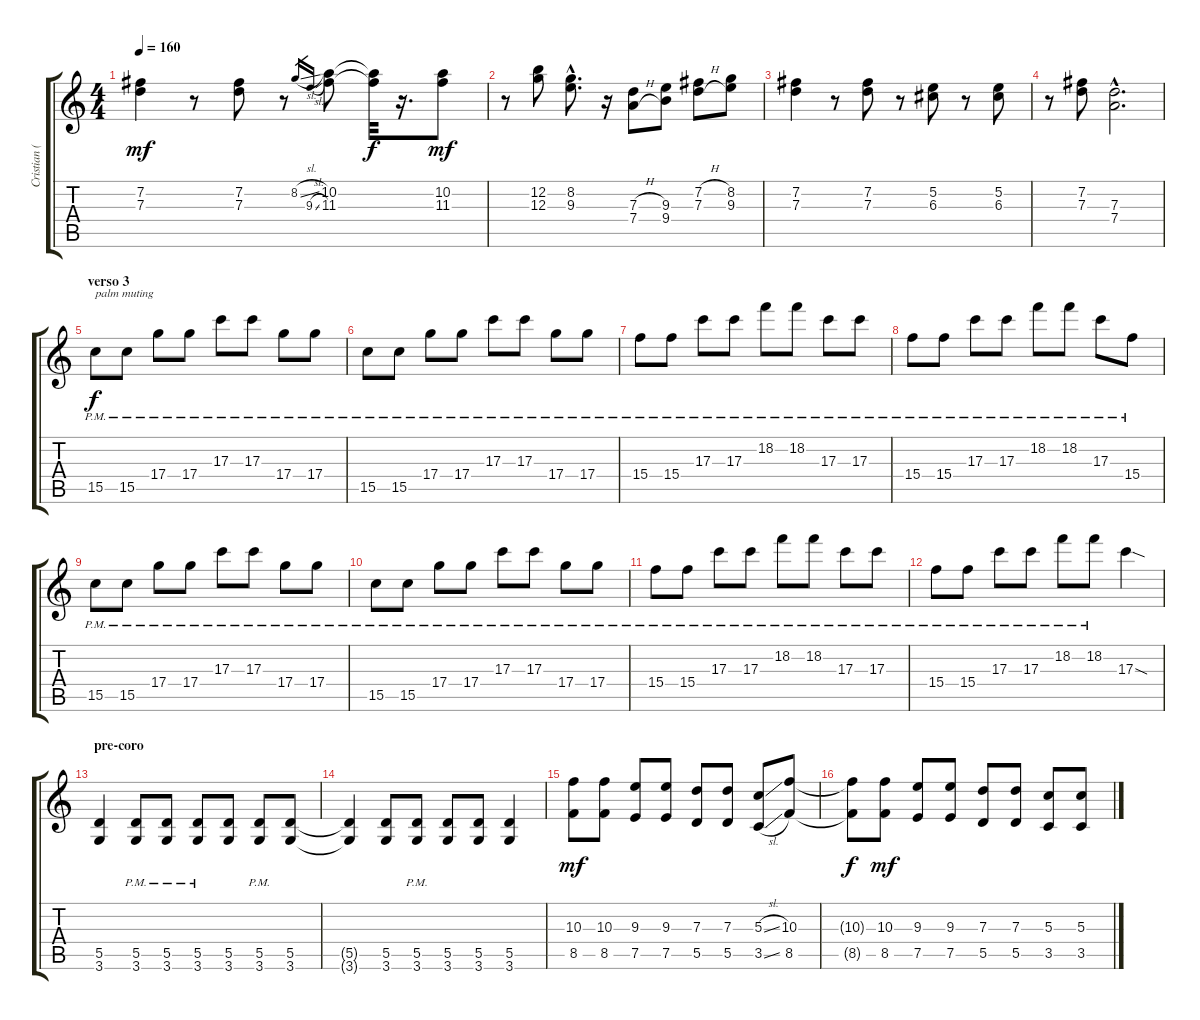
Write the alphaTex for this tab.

\track ("Cristian (guitarra)" "Cristian (") {instrument overdrivenguitar}
\staff {score tabs}
\tuning (E4 B3 G3 D3 A2 E2) {hide}
\ts (4 4)
\tempo 160
\clef g2
\ks c
(7.2 7.3).4{dy mf} r.8 (7.2 7.3).8 r.8 8.2{sl}.16{gr} 9.3{sl}.16{gr} (10.2 11.3).8 (10.2{t} 11.3{t}).32{dy f} r.16{d} (10.2 11.3).8{dy mf} |
r.8 (12.2 12.3).8 (8.2{hac} 9.3{hac}).8{d} r.16 (7.3{h} 7.4{h}).8 (9.3 9.4).8 (7.2{h} 7.3{h}).8 (8.2 9.3).8 |
(7.2 7.3).4 r.8 (7.2 7.3).8 r.8 (5.2 6.3).8 r.8 (5.2 6.3).8 |
r.8 (7.2 7.3).8 (7.3{hac} 7.4{hac}).2{d} |
\section ("" "verso 3")
15.5{pm}.8{txt "palm muting" dy f} 15.5{pm}.8 17.4{pm}.8 17.4{pm}.8 17.3{pm}.8 17.3{pm}.8 17.4{pm}.8 17.4{pm}.8 |
15.5{pm}.8 15.5{pm}.8 17.4{pm}.8 17.4{pm}.8 17.3{pm}.8 17.3{pm}.8 17.4{pm}.8 17.4{pm}.8 |
15.4{pm}.8 15.4{pm}.8 17.3{pm}.8 17.3{pm}.8 18.2{pm}.8 18.2{pm}.8 17.3{pm}.8 17.3{pm}.8 |
15.4{pm}.8 15.4{pm}.8 17.3{pm}.8 17.3{pm}.8 18.2{pm}.8 18.2{pm}.8 17.3{pm}.8 15.4{pm}.8 |
15.5{pm}.8 15.5{pm}.8 17.4{pm}.8 17.4{pm}.8 17.3{pm}.8 17.3{pm}.8 17.4{pm}.8 17.4{pm}.8 |
15.5{pm}.8 15.5{pm}.8 17.4{pm}.8 17.4{pm}.8 17.3{pm}.8 17.3{pm}.8 17.4{pm}.8 17.4{pm}.8 |
15.4{pm}.8 15.4{pm}.8 17.3{pm}.8 17.3{pm}.8 18.2{pm}.8 18.2{pm}.8 17.3{pm}.8 17.3{pm}.8 |
15.4{pm}.8 15.4{pm}.8 17.3{pm}.8 17.3{pm}.8 18.2{pm}.8 18.2{pm}.8 17.3{sod}.4 |
\section ("" "pre-coro")
(5.5 3.6).4 (5.5{pm} 3.6{pm}).8 (5.5{pm} 3.6{pm}).8 (5.5{pm} 3.6{pm}).8 (5.5 3.6).8 (5.5{pm} 3.6{pm}).8 (5.5 3.6).8 |
(5.5{t} 3.6{t}).4 (5.5 3.6).8 (5.5{pm} 3.6).8 (5.5 3.6).8 (5.5 3.6).8 (5.5 3.6).4 |
(10.3 8.5).8{dy mf} (10.3 8.5).8 (9.3 7.5).8 (9.3 7.5).8 (7.3 5.5).8 (7.3 5.5).8 (5.3{sl} 3.5{sl}).8 (10.3 8.5).8 |
(10.3{t} 8.5{t}).8{dy f} (10.3 8.5).8{dy mf} (9.3 7.5).8 (9.3 7.5).8 (7.3 5.5).8 (7.3 5.5).8 (5.3 3.5).8 (5.3 3.5).8
